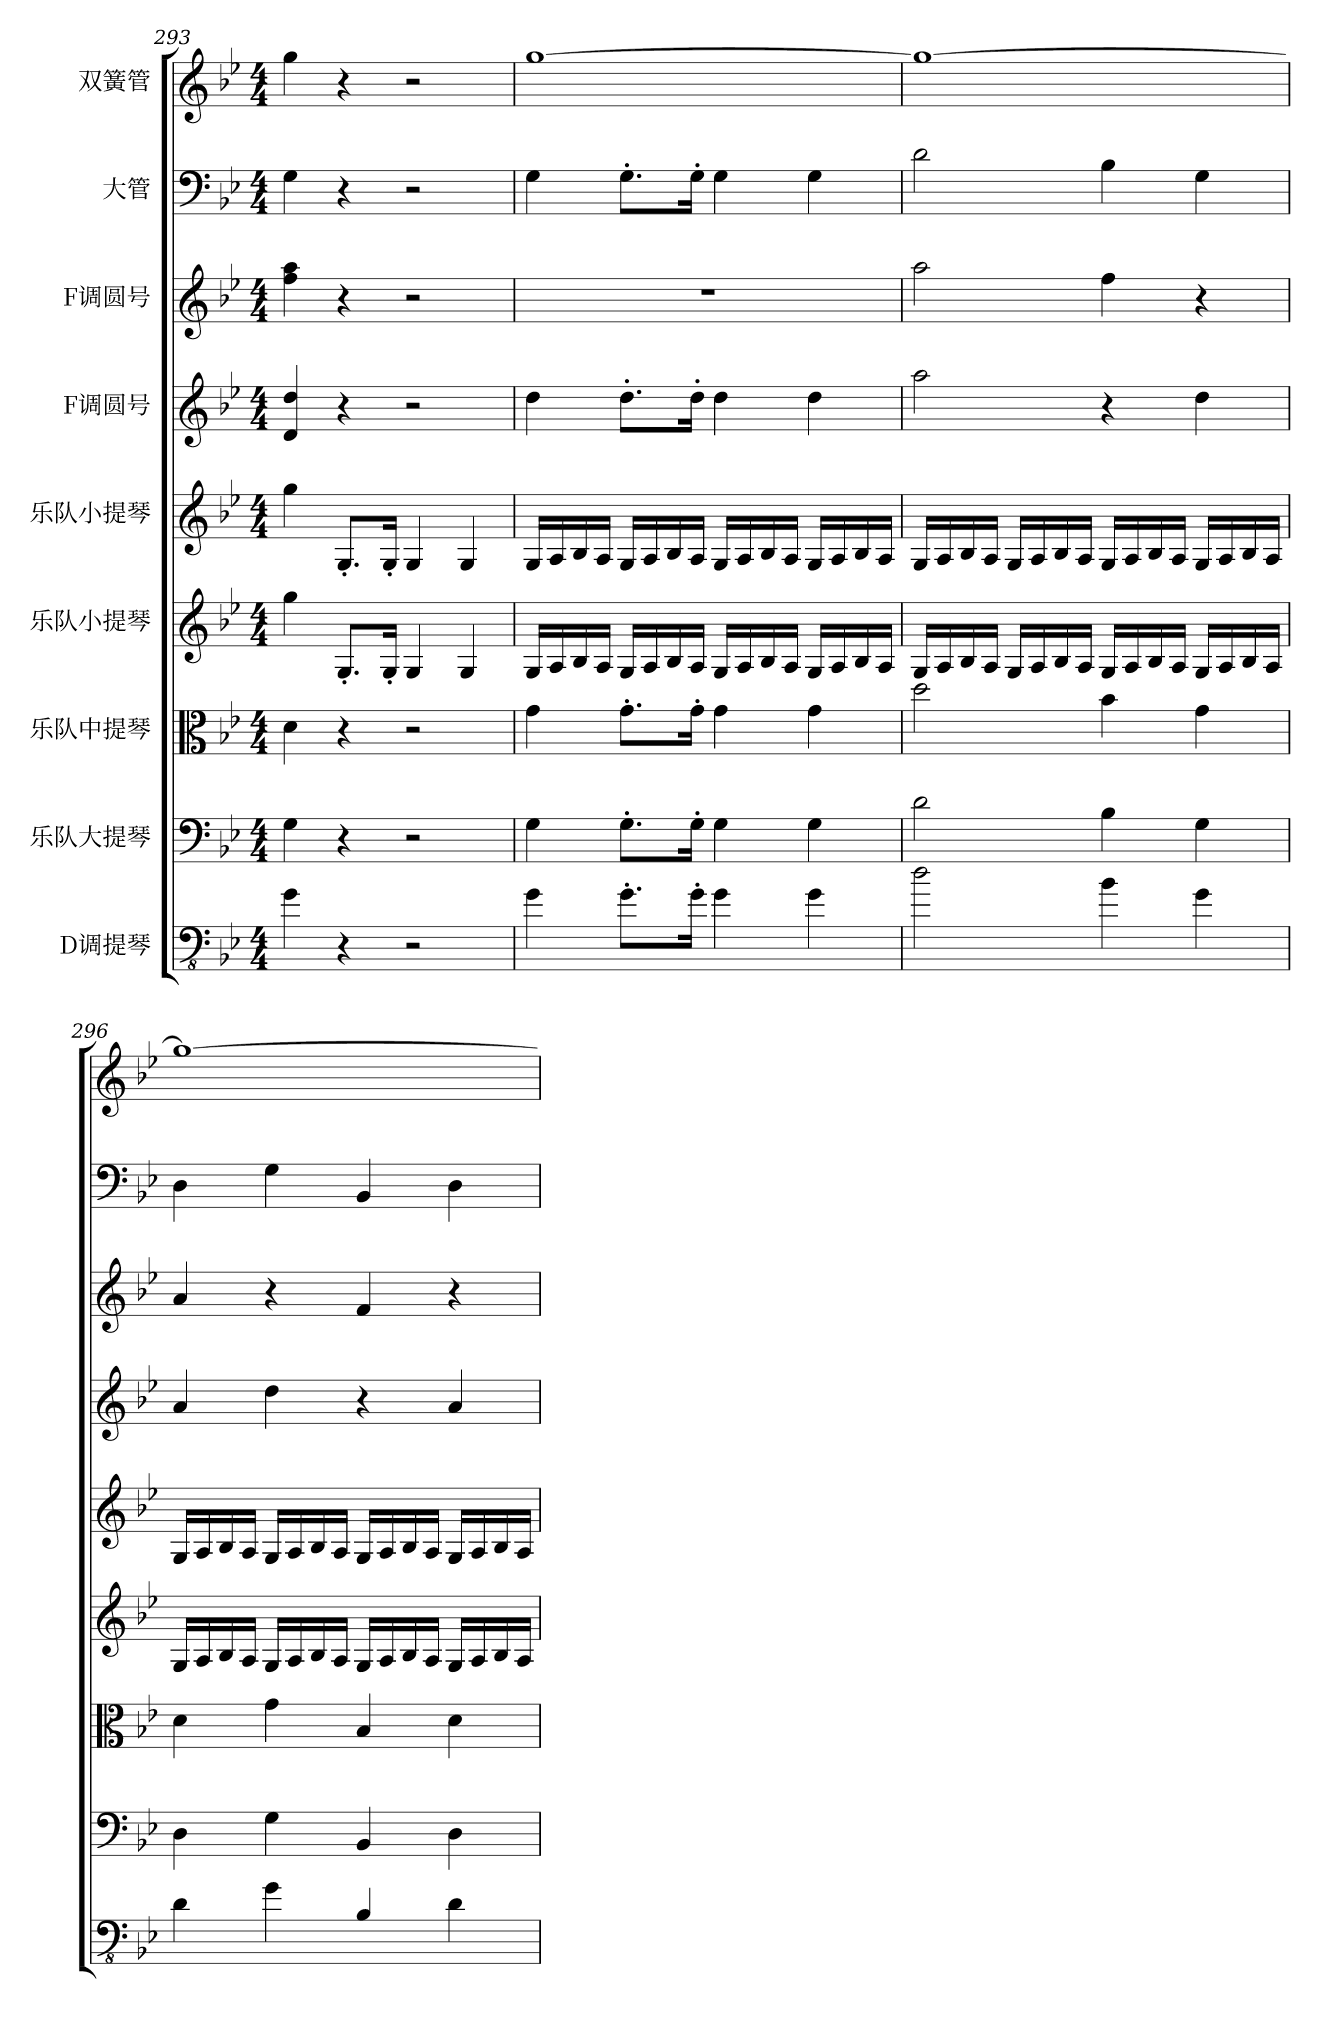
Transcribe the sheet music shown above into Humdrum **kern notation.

**kern	**kern	**kern	**kern	**kern	**kern	**kern	**kern	**kern
*part9	*part8	*part7	*part6	*part5	*part4	*part3	*part2	*part1
*staff9	*staff8	*staff7	*staff6	*staff5	*staff4	*staff3	*staff2	*staff1
*I"D调提琴	*I"乐队大提琴	*I"乐队中提琴	*I"乐队小提琴	*I"乐队小提琴	*I"F调圆号	*I"F调圆号	*I"大管	*I"双簧管
*clefFv4	*clefF4	*clefC3	*clefG2	*clefG2	*clefG2	*clefG2	*clefF4	*clefG2
*ITrd7c12	*	*	*	*	*ITrd4c7	*ITrd4c7	*	*
*k[b-e-]	*k[b-e-]	*k[b-e-]	*k[b-e-]	*k[b-e-]	*k[b-e-a-]	*k[b-e-a-]	*k[b-e-]	*k[b-e-]
*M4/4	*M4/4	*M4/4	*M4/4	*M4/4	*M4/4	*M4/4	*M4/4	*M4/4
=293	=293	=293	=293	=293	=293	=293	=293	=293
4GG\	4G\	4d\	4gg\	4gg\	4G/ 4g/	4b-\ 4dd\	4G\	4gg\
4r	4r	4r	8.G'/L	8.G'/L	4r	4r	4r	4r
.	.	.	16G'/Jk	16G'/Jk	.	.	.	.
2r	2r	2r	4G/	4G/	2r	2r	2r	2r
.	.	.	4G/	4G/	.	.	.	.
!!LO:PB:g=z
=294	=294	=294	=294	=294	=294	=294	=294	=294
4GG\	4G\	4g\	16G/LL	16G/LL	4g\	1r	4G\	[1gg
.	.	.	16A/	16A/	.	.	.	.
.	.	.	16B-/	16B-/	.	.	.	.
.	.	.	16A/JJ	16A/JJ	.	.	.	.
8.GG'\L	8.G'\L	8.g'\L	16G/LL	16G/LL	8.g'\L	.	8.G'\L	.
.	.	.	16A/	16A/	.	.	.	.
.	.	.	16B-/	16B-/	.	.	.	.
16GG'\Jk	16G'\Jk	16g'\Jk	16A/JJ	16A/JJ	16g'\Jk	.	16G'\Jk	.
4GG\	4G\	4g\	16G/LL	16G/LL	4g\	.	4G\	.
.	.	.	16A/	16A/	.	.	.	.
.	.	.	16B-/	16B-/	.	.	.	.
.	.	.	16A/JJ	16A/JJ	.	.	.	.
4GG\	4G\	4g\	16G/LL	16G/LL	4g\	.	4G\	.
.	.	.	16A/	16A/	.	.	.	.
.	.	.	16B-/	16B-/	.	.	.	.
.	.	.	16A/JJ	16A/JJ	.	.	.	.
!!LO:PB:g=z
=295	=295	=295	=295	=295	=295	=295	=295	=295
2D\	2d\	2dd\	16G/LL	16G/LL	2dd\	2dd\	2d\	1gg_
.	.	.	16A/	16A/	.	.	.	.
.	.	.	16B-/	16B-/	.	.	.	.
.	.	.	16A/JJ	16A/JJ	.	.	.	.
.	.	.	16G/LL	16G/LL	.	.	.	.
.	.	.	16A/	16A/	.	.	.	.
.	.	.	16B-/	16B-/	.	.	.	.
.	.	.	16A/JJ	16A/JJ	.	.	.	.
4BB-\	4B-\	4b-\	16G/LL	16G/LL	4r	4b-\	4B-\	.
.	.	.	16A/	16A/	.	.	.	.
.	.	.	16B-/	16B-/	.	.	.	.
.	.	.	16A/JJ	16A/JJ	.	.	.	.
4GG\	4G\	4g\	16G/LL	16G/LL	4g\	4r	4G\	.
.	.	.	16A/	16A/	.	.	.	.
.	.	.	16B-/	16B-/	.	.	.	.
.	.	.	16A/JJ	16A/JJ	.	.	.	.
!!LO:PB:g=z
=296	=296	=296	=296	=296	=296	=296	=296	=296
*	*	*	*	*	*	*	*	*MM141
4DD\	4D\	4d\	16G/LL	16G/LL	4d/	4d/	4D\	1gg_
.	.	.	16A/	16A/	.	.	.	.
.	.	.	16B-/	16B-/	.	.	.	.
.	.	.	16A/JJ	16A/JJ	.	.	.	.
4GG\	4G\	4g\	16G/LL	16G/LL	4g\	4r	4G\	.
.	.	.	16A/	16A/	.	.	.	.
.	.	.	16B-/	16B-/	.	.	.	.
.	.	.	16A/JJ	16A/JJ	.	.	.	.
4BBB-/	4BB-/	4B-/	16G/LL	16G/LL	4r	4B-/	4BB-/	.
.	.	.	16A/	16A/	.	.	.	.
.	.	.	16B-/	16B-/	.	.	.	.
.	.	.	16A/JJ	16A/JJ	.	.	.	.
4DD\	4D\	4d\	16G/LL	16G/LL	4d/	4r	4D\	.
.	.	.	16A/	16A/	.	.	.	.
.	.	.	16B-/	16B-/	.	.	.	.
.	.	.	16A/JJ	16A/JJ	.	.	.	.
=	=	=	=	=	=	=	=	=
*-	*-	*-	*-	*-	*-	*-	*-	*-
